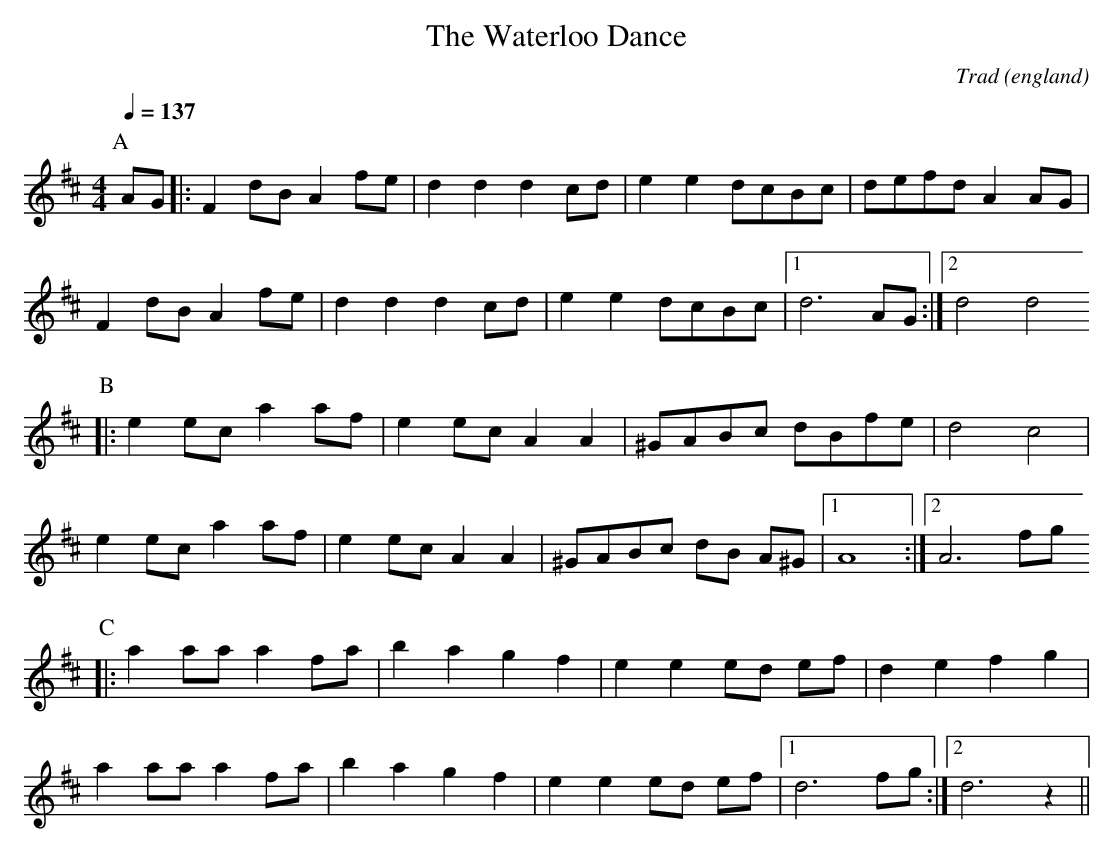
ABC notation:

X:1
T:The Waterloo Dance
O:england
M:4/4
L:1/8
Q:1/4=137
C:Trad
K:D
P:A
AG|: F2 dB A2 fe|d2 d2 d2 cd| \
e2 e2 dcBc|defd A2 AG|
F2 dB A2 fe|d2 d2 d2 cd| \
e2 e2 dcBc|1 d6 AG :|2 d4 d4
P:B
|: e2 ec a2 af|e2 ec A2 A2| \
^GABc dBfe|d4 c4|
e2 ec a2 af|e2 ec A2 A2| \
^GABc dB A^G|1 A8:|2 A6 fg
P:C
|: a2 aa a2 fa|b2 a2 g2 f2| \
e2 e2 ed ef|d2 e2 f2 g2|
a2 aa a2 fa|b2 a2 g2 f2| \
e2 e2 ed ef|1 d6 fg :|2 d6 z2||
